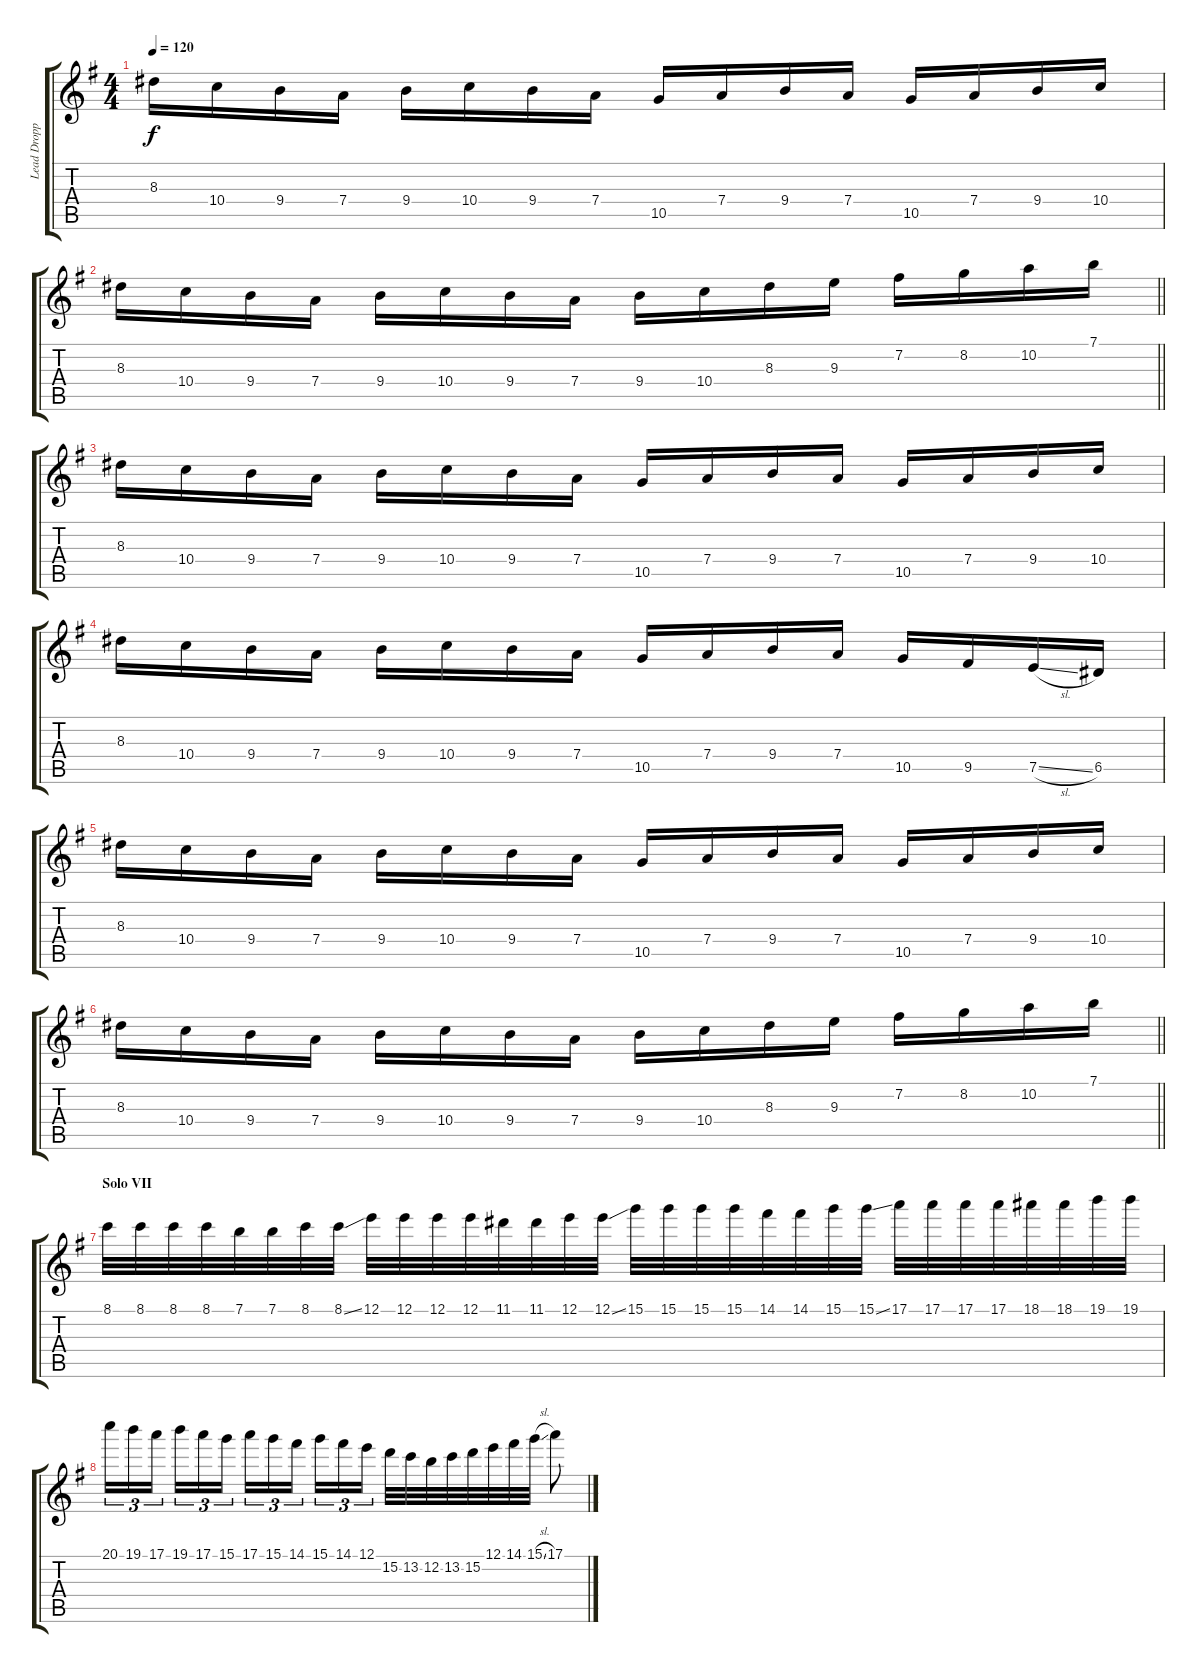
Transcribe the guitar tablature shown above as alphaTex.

\track ("Lead Dropped D " "Lead Dropp") {instrument distortionguitar}
\staff {score tabs}
\tuning (E4 B3 G3 D3 A2 D2) {hide}
\ts (4 4)
\tempo 120
\clef g2
\ks eminor
8.3.16{dy f} 10.4.16 9.4.16 7.4.16 9.4.16 10.4.16 9.4.16 7.4.16 10.5.16 7.4.16 9.4.16 7.4.16 10.5.16 7.4.16 9.4.16 10.4.16 |
\barLineRight lightlight
8.3.16 10.4.16 9.4.16 7.4.16 9.4.16 10.4.16 9.4.16 7.4.16 9.4.16 10.4.16 8.3.16 9.3.16 7.2.16 8.2.16 10.2.16 7.1.16 |
8.3.16 10.4.16 9.4.16 7.4.16 9.4.16 10.4.16 9.4.16 7.4.16 10.5.16 7.4.16 9.4.16 7.4.16 10.5.16 7.4.16 9.4.16 10.4.16 |
8.3.16 10.4.16 9.4.16 7.4.16 9.4.16 10.4.16 9.4.16 7.4.16 10.5.16 7.4.16 9.4.16 7.4.16 10.5.16 9.5.16 7.5{sl}.16 6.5.16 |
8.3.16 10.4.16 9.4.16 7.4.16 9.4.16 10.4.16 9.4.16 7.4.16 10.5.16 7.4.16 9.4.16 7.4.16 10.5.16 7.4.16 9.4.16 10.4.16 |
\barLineRight lightlight
8.3.16 10.4.16 9.4.16 7.4.16 9.4.16 10.4.16 9.4.16 7.4.16 9.4.16 10.4.16 8.3.16 9.3.16 7.2.16 8.2.16 10.2.16 7.1.16 |
\section ("" "Solo VII")
8.1.32 8.1.32 8.1.32 8.1.32 7.1.32 7.1.32 8.1.32 8.1{ss}.32 12.1.32 12.1.32 12.1.32 12.1.32 11.1.32 11.1.32 12.1.32 12.1{ss}.32 15.1.32 15.1.32 15.1.32 15.1.32 14.1.32 14.1.32 15.1.32 15.1{ss}.32 17.1.32 17.1.32 17.1.32 17.1.32 18.1.32 18.1.32 19.1.32 19.1.32 |
20.1.16{tu (3 2)} 19.1.16{tu (3 2)} 17.1.16{tu (3 2) beam splitsecondary} 19.1.16{tu (3 2)} 17.1.16{tu (3 2)} 15.1.16{tu (3 2)} 17.1.16{tu (3 2)} 15.1.16{tu (3 2)} 14.1.16{tu (3 2) beam splitsecondary} 15.1.16{tu (3 2)} 14.1.16{tu (3 2)} 12.1.16{tu (3 2)} 15.2.32 13.2.32 12.2.32 13.2.32 15.2.32 12.1.32 14.1.32 15.1{sl}.32 17.1.8
